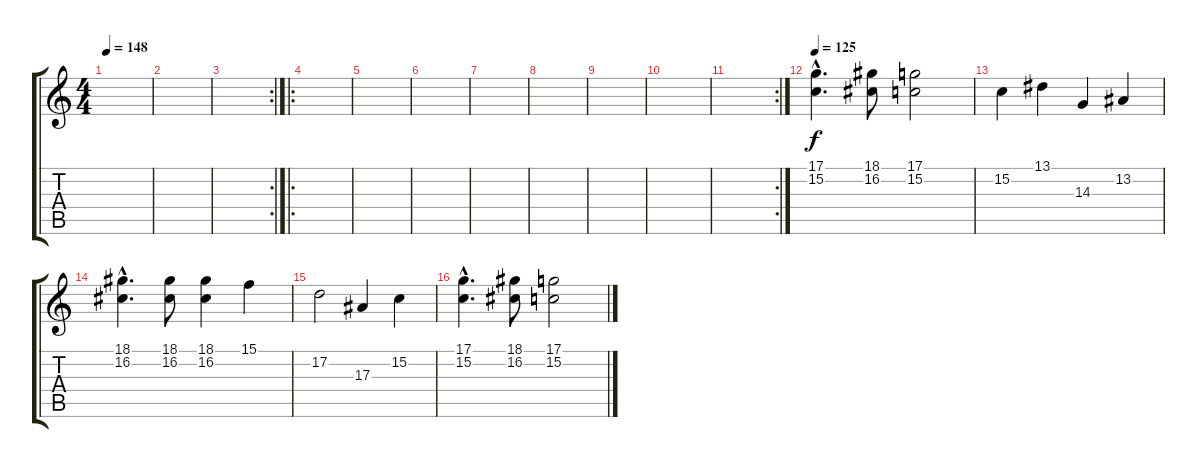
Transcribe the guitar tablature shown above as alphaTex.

\track "" {instrument musicbox}
\staff {score tabs}
\tuning (D4 A3 F3 C3 G2 D2) {hide}
\ts (4 4)
\tempo 148
\clef g2
\ks c
|
|
\rc 2
|
\ro
|
|
|
|
|
|
|
\rc 2
|
\tempo 125
(17.1{hac} 15.2{hac}).4{d instrument acousticgrandpiano} (18.1 16.2).8 (17.1 15.2).2 |
15.2.4 13.1.4 14.3.4 13.2.4 |
(18.1{hac} 16.2{hac}).4{d} (18.1 16.2).8 (18.1 16.2).4 15.1.4 |
17.2.2 17.3.4 15.2.4 |
(17.1{hac} 15.2{hac}).4{d} (18.1 16.2).8 (17.1 15.2).2
